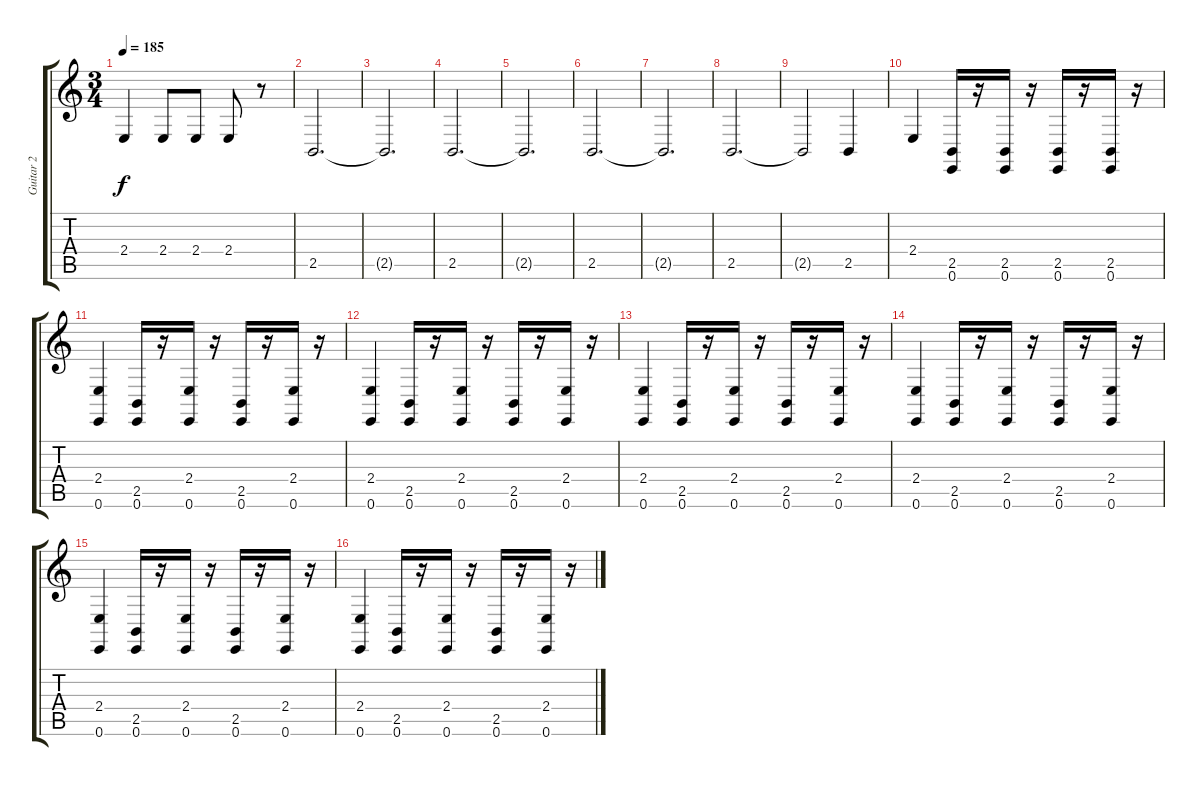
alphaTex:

\track ("Guitar 2" "Guitar 2") {instrument pad6metallic}
\staff {score tabs}
\tuning (E4 B3 G3 D3 A2 E2) {hide}
\ts (3 4)
\tempo 185
\clef g2
\ks c
2.4.4{dy f} 2.4.8 2.4.8 2.4.8 r.8 |
2.5.2{d} |
2.5{t}.2{d} |
2.5.2{d} |
2.5{t}.2{d} |
2.5.2{d} |
2.5{t}.2{d} |
2.5.2{d} |
2.5{t}.2 2.5.4 |
2.4.4 (2.5 0.6).16{instrument pad6metallic} r.16 (2.5 0.6).16 r.16 (2.5 0.6).16 r.16 (2.5 0.6).16 r.16 |
(2.4 0.6).4 (2.5 0.6).16 r.16 (2.4 0.6).16 r.16 (2.5 0.6).16 r.16 (2.4 0.6).16 r.16 |
(2.4 0.6).4 (2.5 0.6).16 r.16 (2.4 0.6).16 r.16 (2.5 0.6).16 r.16 (2.4 0.6).16 r.16 |
(2.4 0.6).4 (2.5 0.6).16 r.16 (2.4 0.6).16 r.16 (2.5 0.6).16 r.16 (2.4 0.6).16 r.16 |
(2.4 0.6).4 (2.5 0.6).16 r.16 (2.4 0.6).16 r.16 (2.5 0.6).16 r.16 (2.4 0.6).16 r.16 |
(2.4 0.6).4 (2.5 0.6).16 r.16 (2.4 0.6).16 r.16 (2.5 0.6).16 r.16 (2.4 0.6).16 r.16 |
(2.4 0.6).4 (2.5 0.6).16 r.16 (2.4 0.6).16 r.16 (2.5 0.6).16 r.16 (2.4 0.6).16 r.16
